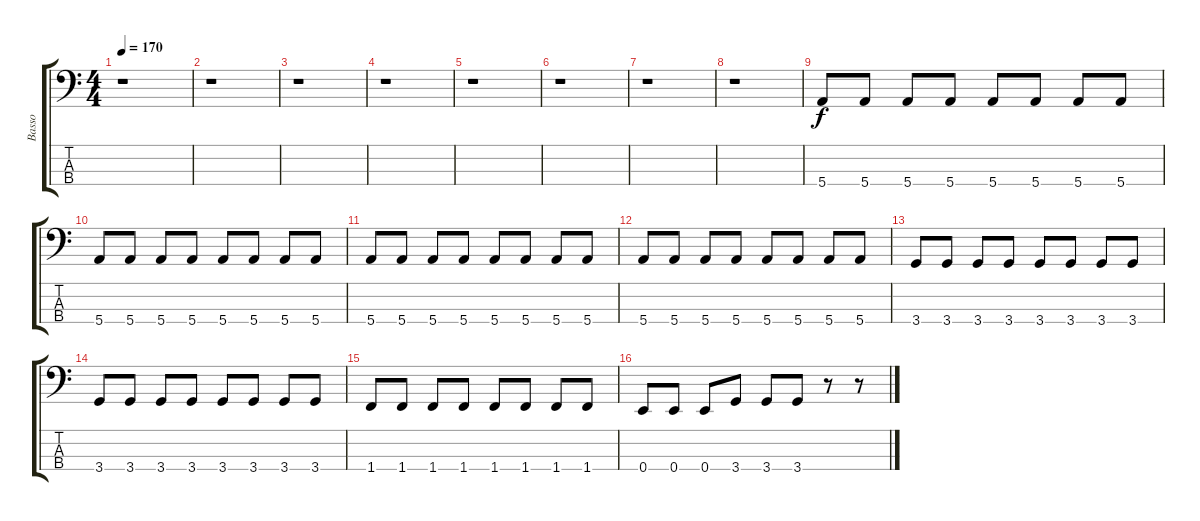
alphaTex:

\track ("Basso" "Basso") {instrument electricbasspick}
\staff {score tabs}
\tuning (G2 D2 A1 E1) {hide}
\ts (4 4)
\tempo 170
\clef f4
\ks c
r.1{dy f} |
r.1 |
r.1 |
r.1 |
r.1 |
r.1 |
r.1 |
r.1 |
5.4.8 5.4.8 5.4.8 5.4.8 5.4.8 5.4.8 5.4.8 5.4.8 |
5.4.8 5.4.8 5.4.8 5.4.8 5.4.8 5.4.8 5.4.8 5.4.8 |
5.4.8 5.4.8 5.4.8 5.4.8 5.4.8 5.4.8 5.4.8 5.4.8 |
5.4.8 5.4.8 5.4.8 5.4.8 5.4.8 5.4.8 5.4.8 5.4.8 |
3.4.8 3.4.8 3.4.8 3.4.8 3.4.8 3.4.8 3.4.8 3.4.8 |
3.4.8 3.4.8 3.4.8 3.4.8 3.4.8 3.4.8 3.4.8 3.4.8 |
1.4.8 1.4.8 1.4.8 1.4.8 1.4.8 1.4.8 1.4.8 1.4.8 |
0.4.8 0.4.8 0.4.8 3.4.8 3.4.8 3.4.8 r.8 r.8
